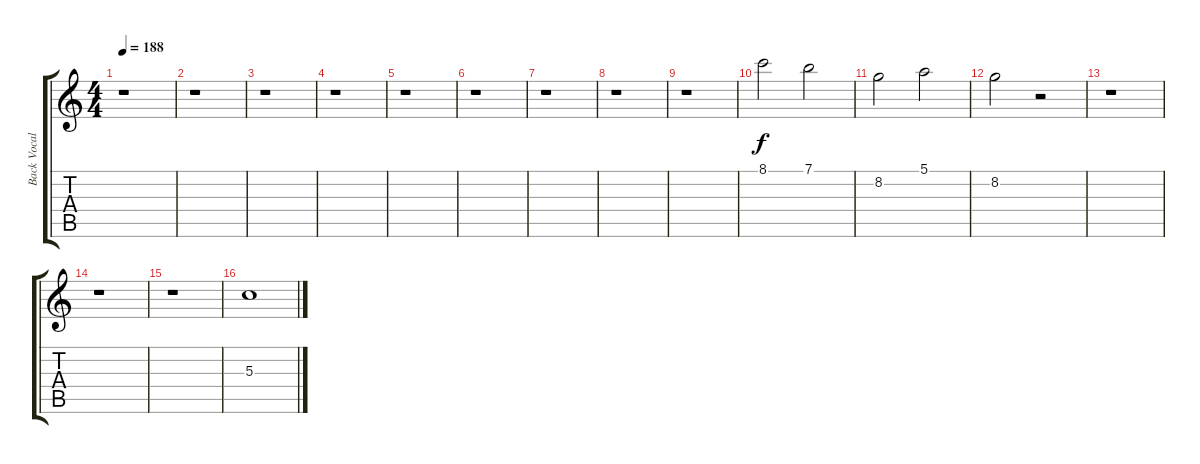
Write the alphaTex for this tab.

\track ("Back Vocals" "Back Vocal") {instrument distortionguitar}
\staff {score tabs}
\tuning (E4 B3 G3 D3 A2 E2) {hide}
\ts (4 4)
\tempo 188
\clef g2
\ks c
r.1{dy f} |
r.1 |
r.1 |
r.1 |
r.1 |
r.1 |
r.1 |
r.1 |
r.1 |
8.1.2{balance 8} 7.1.2 |
8.2.2 5.1.2 |
8.2.2 r.2 |
r.1 |
r.1 |
r.1 |
5.3.1
